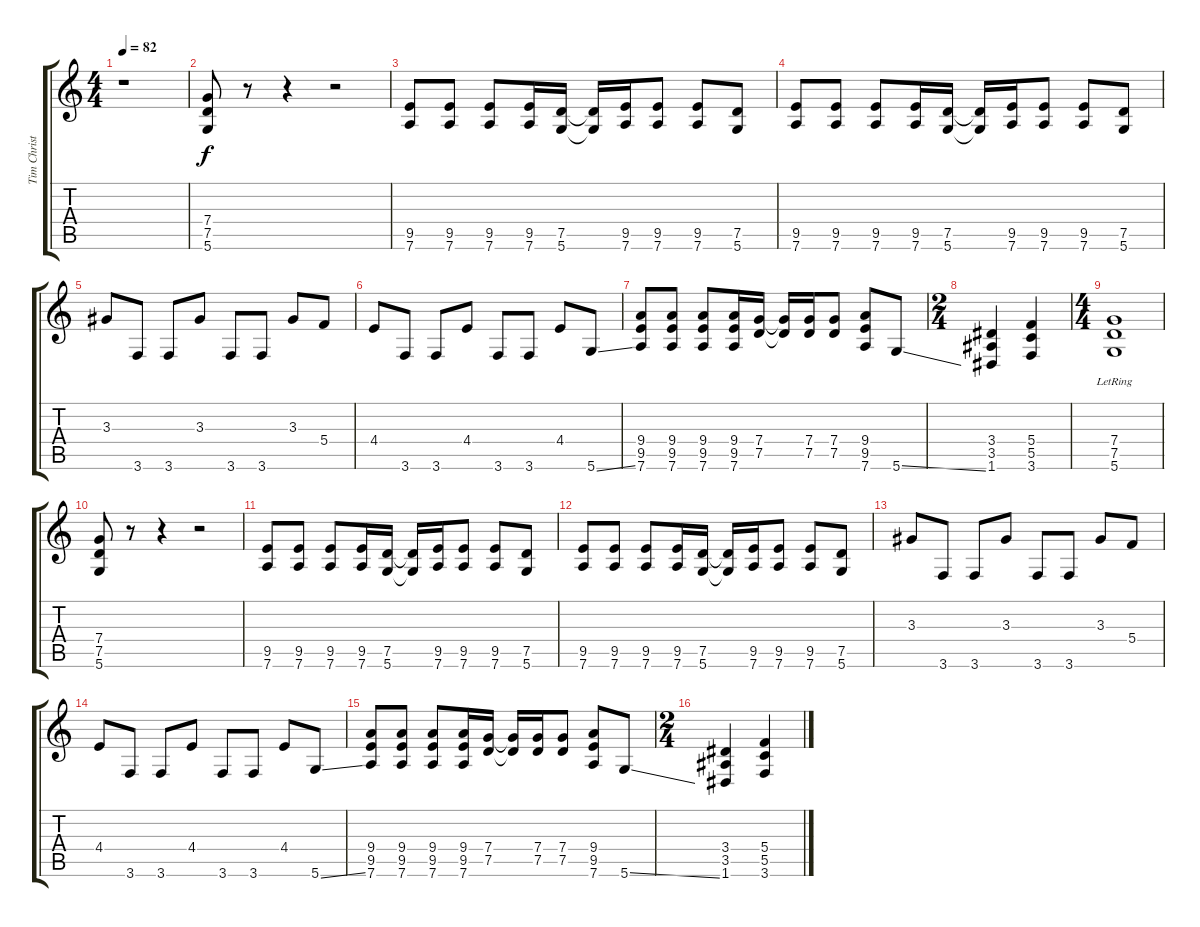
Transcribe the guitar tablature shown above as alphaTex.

\track ("Tim Christensen (Guitar)" "Tim Christ") {instrument distortionguitar}
\staff {score tabs}
\tuning (D4 A3 F3 C3 G2 D2) {hide}
\ts (4 4)
\tempo 82
\clef g2
\ks c
r.1{dy f instrument distortionguitar} |
(7.4 7.5 5.6).8 r.8 r.4 r.2 |
(9.5 7.6).8 (9.5 7.6).8 (9.5 7.6).8 (9.5 7.6).16 (7.5 5.6).16 (7.5{t} 5.6{t}).16 (9.5 7.6).16 (9.5 7.6).8 (9.5 7.6).8 (7.5 5.6).8 |
(9.5 7.6).8 (9.5 7.6).8 (9.5 7.6).8 (9.5 7.6).16 (7.5 5.6).16 (7.5{t} 5.6{t}).16 (9.5 7.6).16 (9.5 7.6).8 (9.5 7.6).8 (7.5 5.6).8 |
3.3.8 3.6.8 3.6.8 3.3.8 3.6.8 3.6.8 3.3.8 5.4.8 |
4.4.8 3.6.8 3.6.8 4.4.8 3.6.8 3.6.8 4.4.8 5.6{ss}.8 |
(9.4 9.5 7.6).8 (9.4 9.5 7.6).8 (9.4 9.5 7.6).8 (9.4 9.5 7.6).16 (7.4 7.5).16 (7.4{t} 7.5{t}).16 (7.4 7.5).16 (7.4 7.5).8 (9.4 9.5 7.6).8 5.6{ss}.8 |
\ts (2 4)
(3.4 3.5 1.6).4 (5.4 5.5 3.6).4 |
\ts (4 4)
(7.4{lr} 7.5{lr} 5.6{lr}).1 |
(7.4 7.5 5.6).8 r.8 r.4 r.2 |
(9.5 7.6).8 (9.5 7.6).8 (9.5 7.6).8 (9.5 7.6).16 (7.5 5.6).16 (7.5{t} 5.6{t}).16 (9.5 7.6).16 (9.5 7.6).8 (9.5 7.6).8 (7.5 5.6).8 |
(9.5 7.6).8 (9.5 7.6).8 (9.5 7.6).8 (9.5 7.6).16 (7.5 5.6).16 (7.5{t} 5.6{t}).16 (9.5 7.6).16 (9.5 7.6).8 (9.5 7.6).8 (7.5 5.6).8 |
3.3.8 3.6.8 3.6.8 3.3.8 3.6.8 3.6.8 3.3.8 5.4.8 |
4.4.8 3.6.8 3.6.8 4.4.8 3.6.8 3.6.8 4.4.8 5.6{ss}.8 |
(9.4 9.5 7.6).8 (9.4 9.5 7.6).8 (9.4 9.5 7.6).8 (9.4 9.5 7.6).16 (7.4 7.5).16 (7.4{t} 7.5{t}).16 (7.4 7.5).16 (7.4 7.5).8 (9.4 9.5 7.6).8 5.6{ss}.8 |
\ts (2 4)
(3.4 3.5 1.6).4 (5.4 5.5 3.6).4
